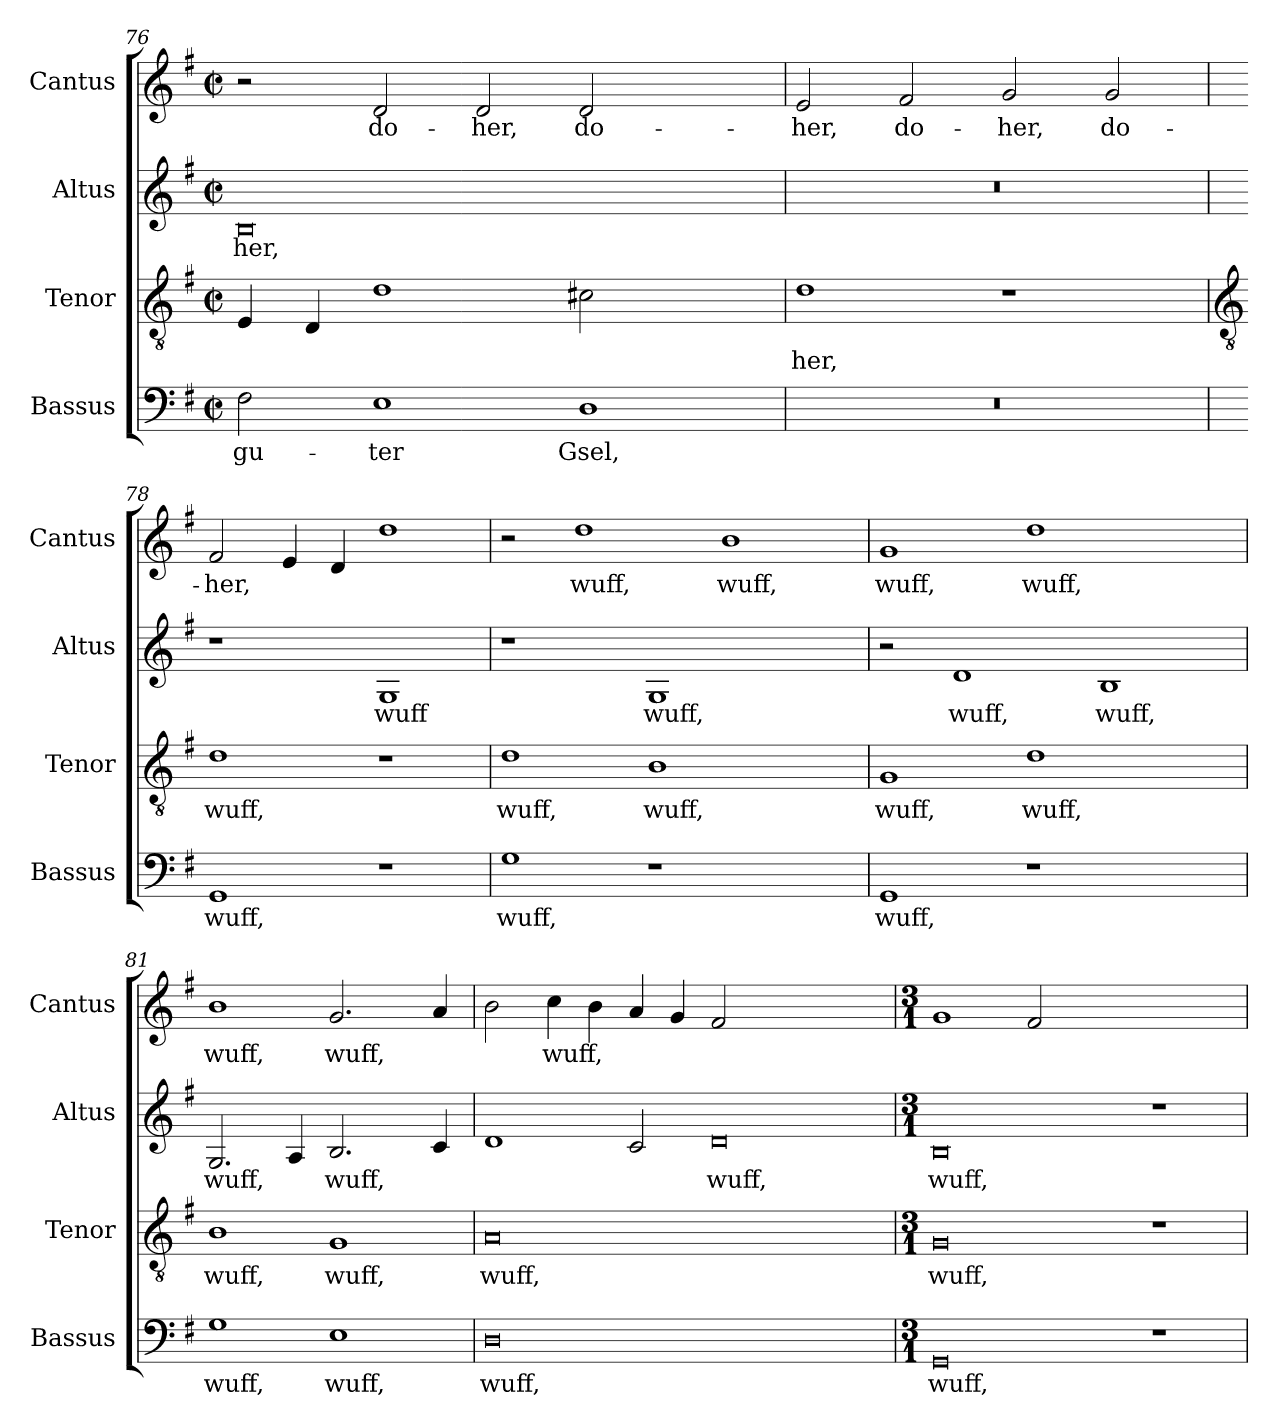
**kern	**text	**kern	**text	**kern	**text	**kern	**text
*part4	*part4	*part3	*part3	*part2	*part2	*part1	*part1
*staff4	*staff4	*staff3	*staff3	*staff2	*staff2	*staff1	*staff1
*I"Bassus	*	*I"Tenor	*	*I"Altus	*	*I"Cantus	*
*I'Bassus	*	*I'Tenor	*	*I'Altus	*	*I'Cantus	*
!!LO:LB:g=z
*clefF4	*	*clefGv2	*	*clefG2	*	*clefG2	*
*k[f#]	*	*k[f#]	*	*k[f#]	*	*k[f#]	*
*G:	*	*G:	*	*G:	*	*G:	*
*M4/2	*	*M4/2	*	*M4/2	*	*M4/2	*
*met(c|)	*	*met(c|)	*	*met(c|)	*	*met(c|)	*
=76	=76	=76	=76	=76	=76	=76	=76
!	!LO:LY:b	!	!	!	!LO:LY:b	!	!
2F#	gu-	4E	.	0B	-her,	2r	.
.	.	4D	.	.	.	.	.
!	!LO:LY:b	!	!	!	!	!	!LO:LY:b
1E	-ter	1d	.	.	.	2d	do-
!	!	!	!	!	!	!	!LO:LY:b
.	.	.	.	.	.	2d	-her,
!	!LO:LY:b	!	!	!	!	!	!LO:LY:b
1D	Gsel,	2c#	.	.	.	2d	do-
.	.	2ryy	.	2ryy	.	2ryy	.
=77	=77	=77	=77	=77	=77	=77	=77
!	!	!	!LO:LY:b	!	!	!	!LO:LY:b
0r	.	1d	-her,	0r	.	2e	-her,
!	!	!	!	!	!	!	!LO:LY:b
.	.	.	.	.	.	2f#	do-
!	!	!	!	!	!	!	!LO:LY:b
.	.	1r	.	.	.	2g	-her,
!	!	!	!	!	!	!	!LO:LY:b
.	.	.	.	.	.	2g	do-
!!LO:LB:g=z
=78	=78	=78	=78	=78	=78	=78	=78
*	*	*clefGv2	*	*	*	*	*
!	!LO:LY:b	!	!LO:LY:b	!	!	!	!LO:LY:b
1GG	wuff,	1d	wuff,	1r	.	2f#	-her,
.	.	.	.	.	.	4e	.
.	.	.	.	.	.	4d	.
!	!	!	!	!	!LO:LY:b	!	!
1r	.	1r	.	1G	wuff	1dd	.
!!LO:LB:g=z
=79	=79	=79	=79	=79	=79	=79	=79
!	!LO:LY:b	!	!LO:LY:b	!	!	!	!
*	*	*	*	*	*	*^	*
1G	wuff,	1d	wuff,	1r	.	2r	1ryy	.
!	!	!	!	!	!	!	!	!LO:LY:b
.	.	.	.	.	.	1dd	.	wuff,
!	!	!	!LO:LY:b	!	!LO:LY:b	!	!	!
1r	.	1B	wuff,	1G	wuff,	.	2ryy	.
!	!	!	!	!	!	!	!	!LO:LY:b
.	.	.	.	.	.	1b	2ryy	wuff,
2ryy	.	2ryy	.	2ryy	.	.	2ryy	.
=80A	=80A	=80A	=80A	=80A	=80A	=80A	=80A	=80A
!	!LO:LY:b	!	!LO:LY:b	!	!	!	!	!LO:LY:b
1GG	wuff,	1G	wuff,	2r	.	1g	1ryy	wuff,
!	!	!	!	!	!LO:LY:b	!	!	!
.	.	.	.	1d	wuff,	.	.	.
!	!	!	!LO:LY:b	!	!	!	!	!LO:LY:b
1r	.	1d	wuff,	.	.	1dd	2ryy	wuff,
!	!	!	!	!	!LO:LY:b	!	!	!
.	.	.	.	1B	wuff,	.	2ryy	.
2ryy	.	2ryy	.	.	.	2ryy	2ryy	.
=81A	=81A	=81A	=81A	=81A	=81A	=81A	=81A	=81A
!	!LO:LY:b	!	!LO:LY:b	!	!LO:LY:b	!	!	!LO:LY:b
1G	wuff,	1B	wuff,	2.G	wuff,	1b	1ryy	wuff,
.	.	.	.	4A	.	.	.	.
!	!LO:LY:b	!	!LO:LY:b	!	!LO:LY:b	!	!	!LO:LY:b
1E	wuff,	1G	wuff,	2.B	wuff,	2.g	2ryy	wuff,
.	.	.	.	.	.	.	4ryy	.
.	.	.	.	4c	.	4a	4ryy	.
=82A	=82A	=82A	=82A	=82A	=82A	=82A	=82A	=82A
!	!LO:LY:b	!	!LO:LY:b	!	!	!	!	!
0D	wuff,	0A	wuff,	1d	.	2b	1.ryy	.
!	!	!	!	!	!	!	!	!LO:LY:b
.	.	.	.	.	.	4cc	.	wuff,
.	.	.	.	.	.	4b	.	.
.	.	.	.	2c	.	4a	.	.
.	.	.	.	.	.	4g	.	.
!	!	!	!	!	!LO:LY:b	!	!	!
.	.	.	.	0d	wuff,	2f#	0ryy	.
1.ryy	.	1.ryy	.	.	.	1.ryy	.	.
=82B	=82B	=82B	=82B	=82B	=82B	=82B	=82B	=82B
*M3/1	*	*M3/1	*	*M3/1	*	*M3/1	*	*
!	!LO:LY:b	!	!LO:LY:b	!	!LO:LY:b	!	!	!
0GG	wuff,	0G	wuff,	0B	wuff,	1g	1.ryy	.
.	.	.	.	.	.	2f#	.	.
.	.	.	.	.	.	1.ryy	1.ryy	.
1r	.	1r	.	1r	.	.	.	.
*	*	*	*	*	*	*v	*v	*
=	=	=	=	=	=	=	=
*-	*-	*-	*-	*-	*-	*-	*-
